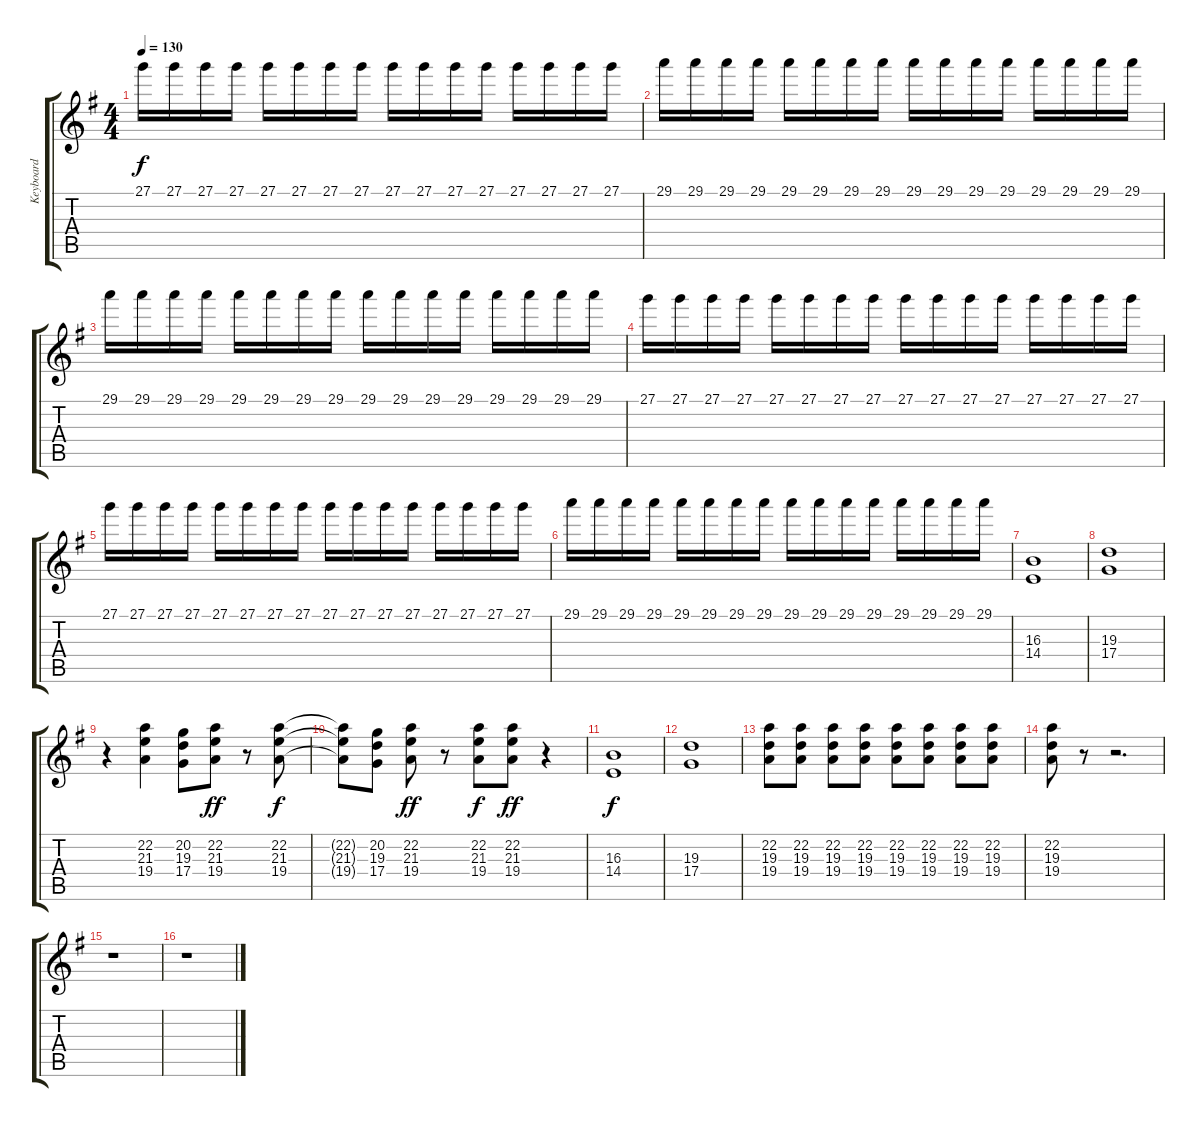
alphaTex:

\track ("Keyboard" "Keyboard") {instrument pad7halo}
\staff {score tabs}
\tuning (E4 B3 G3 D3 A2 E2) {hide}
\ts (4 4)
\tempo 130
\clef g2
\ks g
27.1.16{dy f} 27.1.16 27.1.16 27.1.16 27.1.16 27.1.16 27.1.16 27.1.16 27.1.16 27.1.16 27.1.16 27.1.16 27.1.16 27.1.16 27.1.16 27.1.16 |
29.1.16 29.1.16 29.1.16 29.1.16 29.1.16 29.1.16 29.1.16 29.1.16 29.1.16 29.1.16 29.1.16 29.1.16 29.1.16 29.1.16 29.1.16 29.1.16 |
29.1.16 29.1.16 29.1.16 29.1.16 29.1.16 29.1.16 29.1.16 29.1.16 29.1.16 29.1.16 29.1.16 29.1.16 29.1.16 29.1.16 29.1.16 29.1.16 |
27.1.16 27.1.16 27.1.16 27.1.16 27.1.16 27.1.16 27.1.16 27.1.16 27.1.16 27.1.16 27.1.16 27.1.16 27.1.16 27.1.16 27.1.16 27.1.16 |
27.1.16 27.1.16 27.1.16 27.1.16 27.1.16 27.1.16 27.1.16 27.1.16 27.1.16 27.1.16 27.1.16 27.1.16 27.1.16 27.1.16 27.1.16 27.1.16 |
29.1.16 29.1.16 29.1.16 29.1.16 29.1.16 29.1.16 29.1.16 29.1.16 29.1.16 29.1.16 29.1.16 29.1.16 29.1.16 29.1.16 29.1.16 29.1.16 |
(16.3 14.4).1{instrument synthbrass1} |
(19.3 17.4).1 |
r.4 (22.2 21.3 19.4).4 (20.2 19.3 17.4).8 (22.2 21.3 19.4).8{dy ff} r.8 (22.2 21.3 19.4).8{dy f} |
(22.2{t} 21.3{t} 19.4{t}).8 (20.2 19.3 17.4).8 (22.2 21.3 19.4).8{dy ff} r.8 (22.2 21.3 19.4).8{dy f} (22.2 21.3 19.4).8{dy ff} r.4 |
(16.3 14.4).1{dy f} |
(19.3 17.4).1 |
(22.2 19.3 19.4).8 (22.2 19.3 19.4).8 (22.2 19.3 19.4).8 (22.2 19.3 19.4).8 (22.2 19.3 19.4).8 (22.2 19.3 19.4).8 (22.2 19.3 19.4).8 (22.2 19.3 19.4).8 |
(22.2 19.3 19.4).8 r.8 r.2{d} |
r.1 |
r.1
